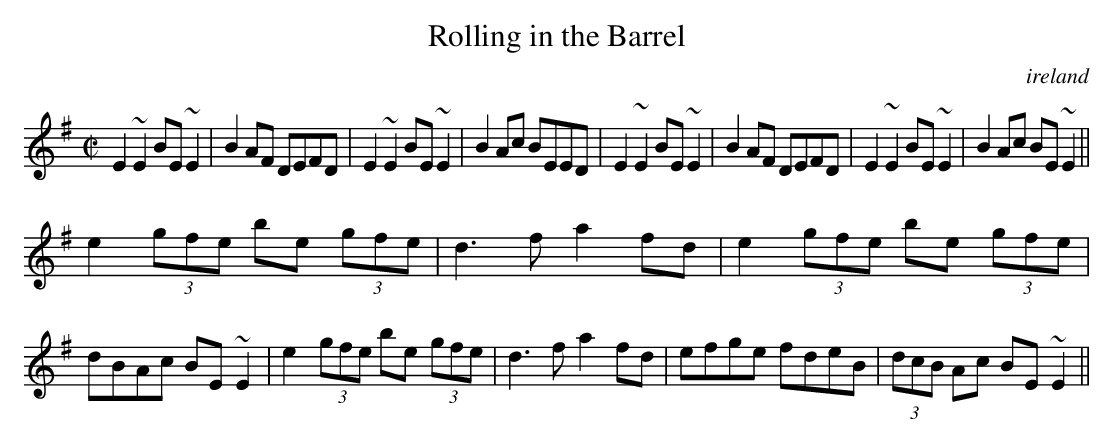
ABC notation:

X:1
T:Rolling in the Barrel
O:ireland
E:7
M:C|
K:ADor
E2~E2 BE~E2|B2 AF DEFD|E2~E2 BE ~E2|B2Ac BEED|\
E2~E2 BE~E2|B2 AF DEFD|E2~E2 BE ~E2|B2Ac BE~E2||
e2 (3gfe be (3gfe|d3f a2fd|e2(3gfe be (3gfe|dBAc BE~E2|\
e2(3gfe be (3gfe|d3f a2fd|efge fdeB|(3dcB Ac BE~E2||
